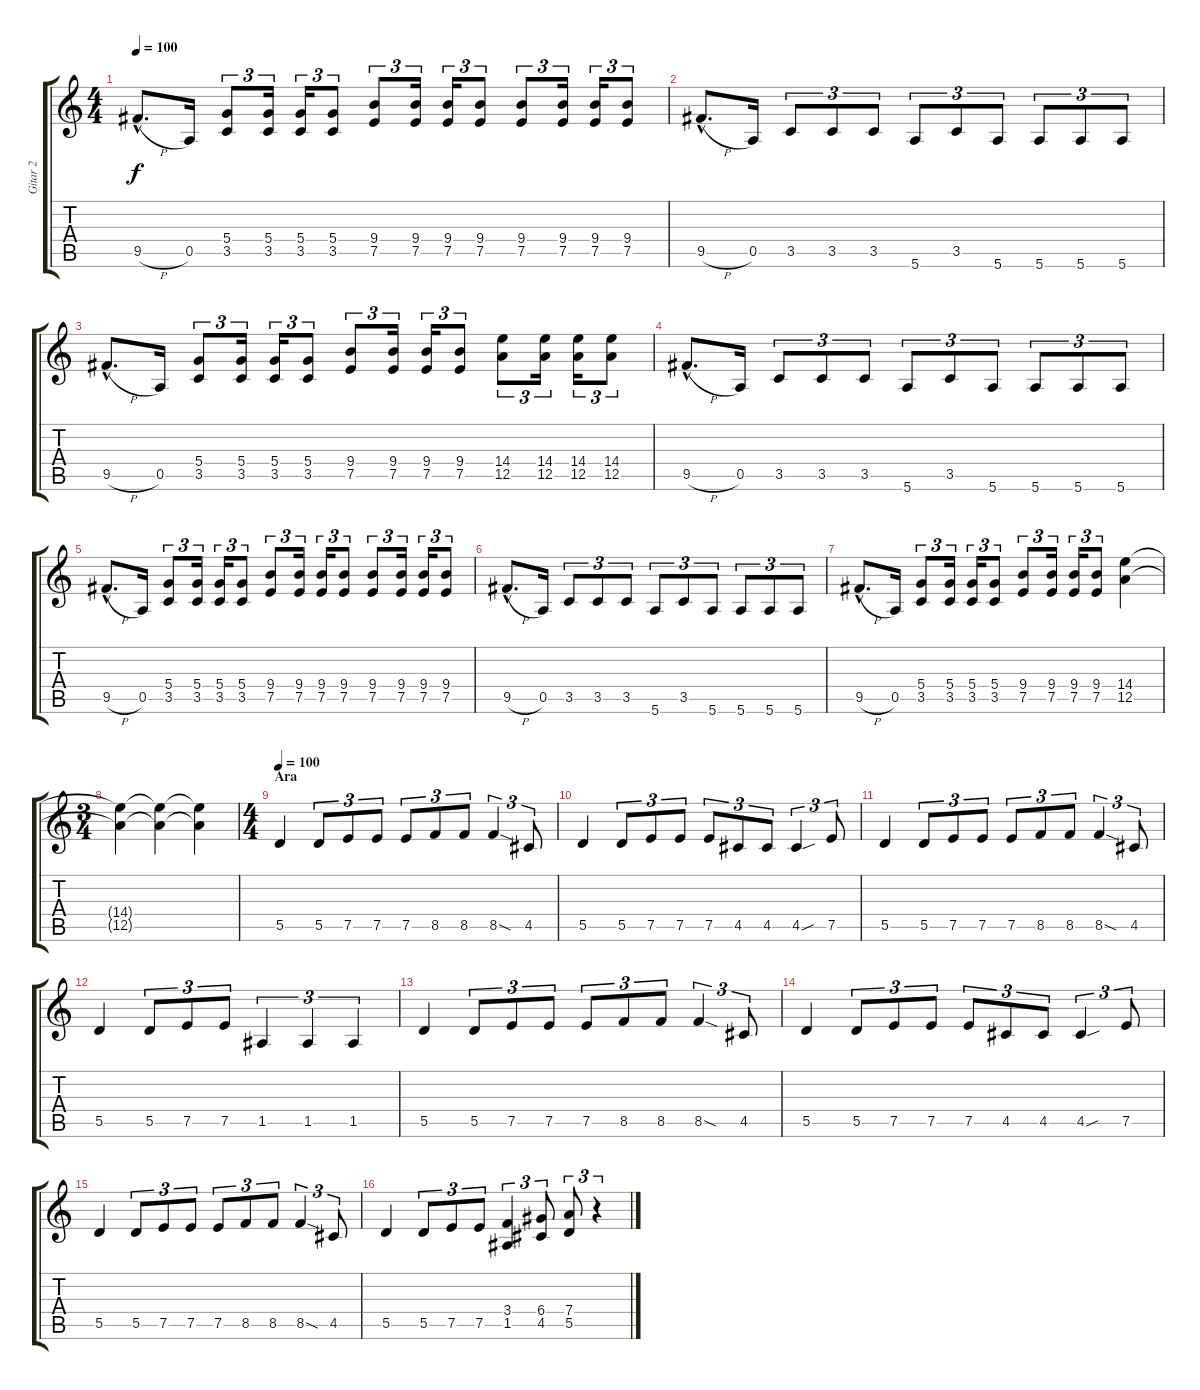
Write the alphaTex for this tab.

\track ("Gitar 2" "Gitar 2") {instrument distortionguitar}
\staff {score tabs}
\tuning (E4 B3 G3 D3 A2 E2) {hide}
\ts (4 4)
\tempo 100
\clef g2
\ks c
9.5{h hac}.8{d dy f} 0.5.16 (5.4 3.5).8{tu (3 2)} (5.4 3.5).16{tu (3 2)} (5.4 3.5).16{tu (3 2)} (5.4 3.5).8{tu (3 2)} (9.4 7.5).8{tu (3 2)} (9.4 7.5).16{tu (3 2)} (9.4 7.5).16{tu (3 2)} (9.4 7.5).8{tu (3 2)} (9.4 7.5).8{tu (3 2)} (9.4 7.5).16{tu (3 2)} (9.4 7.5).16{tu (3 2)} (9.4 7.5).8{tu (3 2)} |
9.5{h hac}.8{d} 0.5.16 3.5.8{tu (3 2)} 3.5.8{tu (3 2)} 3.5.8{tu (3 2)} 5.6.8{tu (3 2)} 3.5.8{tu (3 2)} 5.6.8{tu (3 2)} 5.6.8{tu (3 2)} 5.6.8{tu (3 2)} 5.6.8{tu (3 2)} |
9.5{h hac}.8{d} 0.5.16 (5.4 3.5).8{tu (3 2)} (5.4 3.5).16{tu (3 2)} (5.4 3.5).16{tu (3 2)} (5.4 3.5).8{tu (3 2)} (9.4 7.5).8{tu (3 2)} (9.4 7.5).16{tu (3 2)} (9.4 7.5).16{tu (3 2)} (9.4 7.5).8{tu (3 2)} (14.4 12.5).8{tu (3 2)} (14.4 12.5).16{tu (3 2)} (14.4 12.5).16{tu (3 2)} (14.4 12.5).8{tu (3 2)} |
9.5{h hac}.8{d} 0.5.16 3.5.8{tu (3 2)} 3.5.8{tu (3 2)} 3.5.8{tu (3 2)} 5.6.8{tu (3 2)} 3.5.8{tu (3 2)} 5.6.8{tu (3 2)} 5.6.8{tu (3 2)} 5.6.8{tu (3 2)} 5.6.8{tu (3 2)} |
9.5{h hac}.8{d} 0.5.16 (5.4 3.5).8{tu (3 2)} (5.4 3.5).16{tu (3 2)} (5.4 3.5).16{tu (3 2)} (5.4 3.5).8{tu (3 2)} (9.4 7.5).8{tu (3 2)} (9.4 7.5).16{tu (3 2)} (9.4 7.5).16{tu (3 2)} (9.4 7.5).8{tu (3 2)} (9.4 7.5).8{tu (3 2)} (9.4 7.5).16{tu (3 2)} (9.4 7.5).16{tu (3 2)} (9.4 7.5).8{tu (3 2)} |
9.5{h hac}.8{d} 0.5.16 3.5.8{tu (3 2)} 3.5.8{tu (3 2)} 3.5.8{tu (3 2)} 5.6.8{tu (3 2)} 3.5.8{tu (3 2)} 5.6.8{tu (3 2)} 5.6.8{tu (3 2)} 5.6.8{tu (3 2)} 5.6.8{tu (3 2)} |
9.5{h hac}.8{d} 0.5.16 (5.4 3.5).8{tu (3 2)} (5.4 3.5).16{tu (3 2)} (5.4 3.5).16{tu (3 2)} (5.4 3.5).8{tu (3 2)} (9.4 7.5).8{tu (3 2)} (9.4 7.5).16{tu (3 2)} (9.4 7.5).16{tu (3 2)} (9.4 7.5).8{tu (3 2)} (14.4 12.5).4 |
\ts (3 4)
(14.4{t} 12.5{t}).4{volume 9} (14.4{t} 12.5{t}).4{volume 6} (14.4{t} 12.5{t}).4{volume 0} |
\ts (4 4)
\section ("" "Ara")
\tempo 100
5.5.4{volume 8} 5.5.8{tu (3 2)} 7.5.8{tu (3 2)} 7.5.8{tu (3 2)} 7.5.8{tu (3 2)} 8.5.8{tu (3 2)} 8.5.8{tu (3 2)} 8.5{sod}.4{tu (3 2)} 4.5.8{tu (3 2)} |
5.5.4 5.5.8{tu (3 2)} 7.5.8{tu (3 2)} 7.5.8{tu (3 2)} 7.5.8{tu (3 2)} 4.5.8{tu (3 2)} 4.5.8{tu (3 2)} 4.5{sou}.4{tu (3 2)} 7.5.8{tu (3 2)} |
5.5.4 5.5.8{tu (3 2)} 7.5.8{tu (3 2)} 7.5.8{tu (3 2)} 7.5.8{tu (3 2)} 8.5.8{tu (3 2)} 8.5.8{tu (3 2)} 8.5{sod}.4{tu (3 2)} 4.5.8{tu (3 2)} |
5.5.4 5.5.8{tu (3 2)} 7.5.8{tu (3 2)} 7.5.8{tu (3 2)} 1.5.4{tu (3 2)} 1.5.4{tu (3 2)} 1.5.4{tu (3 2)} |
5.5.4 5.5.8{tu (3 2)} 7.5.8{tu (3 2)} 7.5.8{tu (3 2)} 7.5.8{tu (3 2)} 8.5.8{tu (3 2)} 8.5.8{tu (3 2)} 8.5{sod}.4{tu (3 2)} 4.5.8{tu (3 2)} |
5.5.4 5.5.8{tu (3 2)} 7.5.8{tu (3 2)} 7.5.8{tu (3 2)} 7.5.8{tu (3 2)} 4.5.8{tu (3 2)} 4.5.8{tu (3 2)} 4.5{sou}.4{tu (3 2)} 7.5.8{tu (3 2)} |
5.5.4 5.5.8{tu (3 2)} 7.5.8{tu (3 2)} 7.5.8{tu (3 2)} 7.5.8{tu (3 2)} 8.5.8{tu (3 2)} 8.5.8{tu (3 2)} 8.5{sod}.4{tu (3 2)} 4.5.8{tu (3 2)} |
5.5.4 5.5.8{tu (3 2)} 7.5.8{tu (3 2)} 7.5.8{tu (3 2)} (3.4 1.5).4{tu (3 2) volume 12} (6.4 4.5).8{tu (3 2)} (7.4 5.5).8{tu (3 2)} r.4{tu (3 2)}
